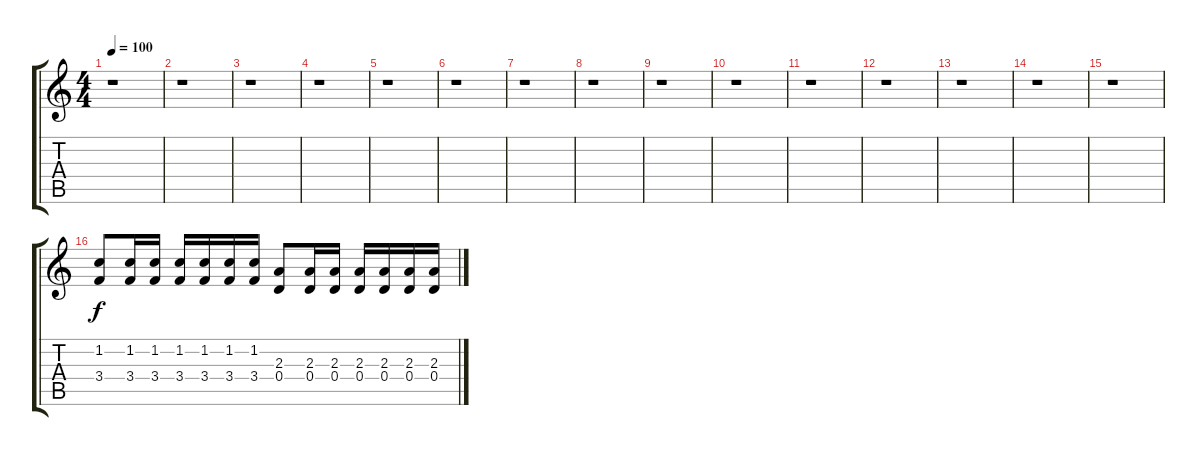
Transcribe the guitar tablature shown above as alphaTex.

\track "" {instrument distortionguitar}
\staff {score tabs}
\tuning (E4 B3 G3 D3 A2 E2) {hide}
\ts (4 4)
\tempo 100
\clef g2
\ks c
r.1{dy f} |
r.1 |
r.1 |
r.1 |
r.1 |
r.1 |
r.1 |
r.1 |
r.1 |
r.1 |
r.1 |
r.1 |
r.1 |
r.1 |
r.1 |
(1.2 3.4).8 (1.2 3.4).16 (1.2 3.4).16 (1.2 3.4).16 (1.2 3.4).16 (1.2 3.4).16 (1.2 3.4).16 (2.3 0.4).8 (2.3 0.4).16 (2.3 0.4).16 (2.3 0.4).16 (2.3 0.4).16 (2.3 0.4).16 (2.3 0.4).16
